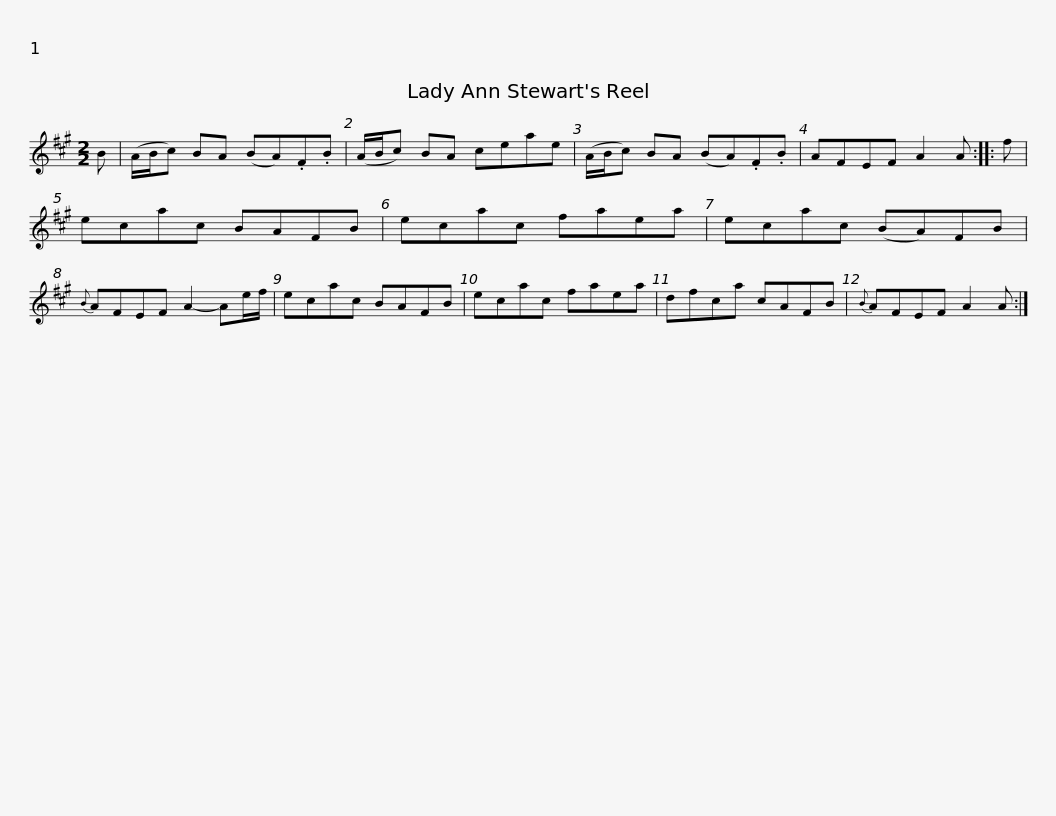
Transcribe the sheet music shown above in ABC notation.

X:1
L:1/8
M:2/2
I:linebreak $
K:A
V:1 treble
V:1
 B | (A/B/c) BA (BA).F.B | (A/B/c) BA ceae | (A/B/c) BA (BA).F.B | AFEF A2 A :: %5
 f |$ ecac BAFB | ecac faea | ecac (BA)FB |{B} AFEF A2- Ae/f/ | %10
 ecac BAFB |$ ecac faea | dfca cAFB |{B} AFEF A2 A :| %14
